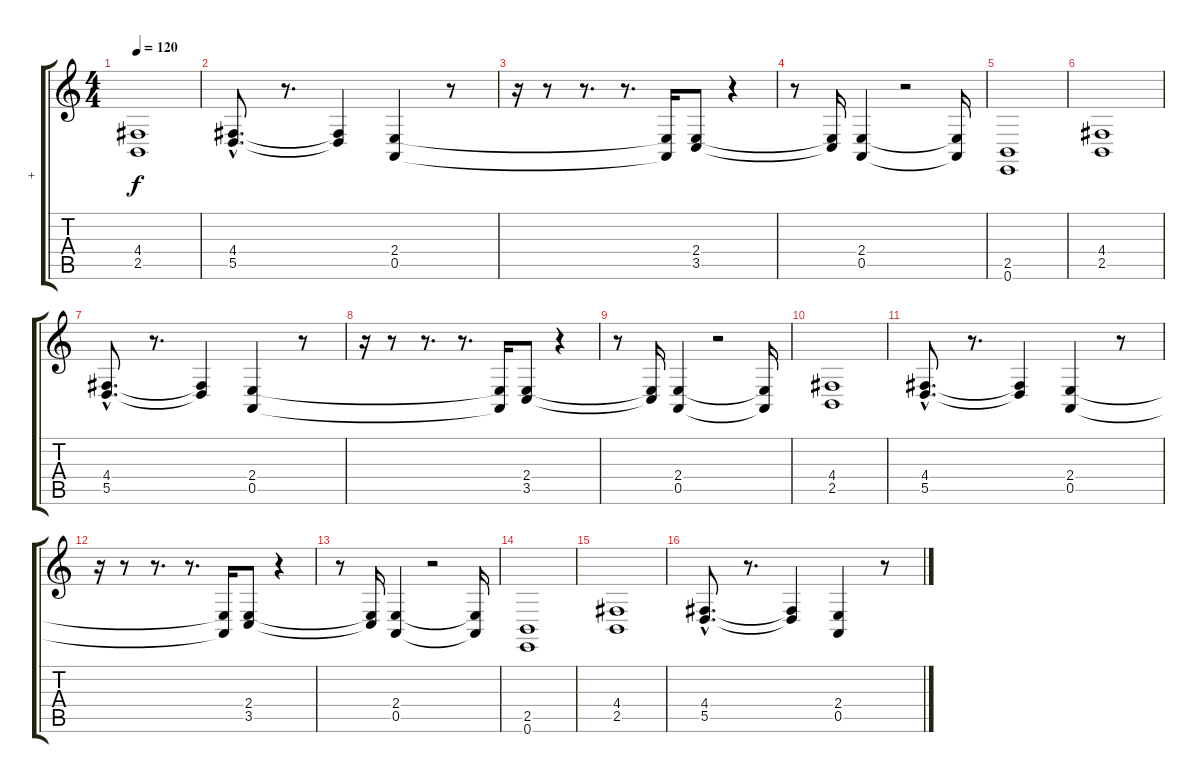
\track ("+" "+") {instrument cello}
\staff {score tabs}
\tuning (E4 B3 G3 D3 A2 E2) {hide}
\ts (4 4)
\tempo 120
\clef g2
\ks c
(4.4 2.5).1{dy f} |
(4.4{hac} 5.5{hac}).8{d} r.8{d} (4.4{t} 5.5{t}).4 (2.4 0.5).4 r.8 |
r.16 r.8 r.8{d} r.8{d} (2.4{t} 0.5{t}).16 (2.4 3.5).8 r.4 |
r.8 (2.4{t} 3.5{t}).16 (2.4 0.5).4 r.2 (2.4{t} 0.5{t}).16 |
(2.5 0.6).1 |
(4.4 2.5).1 |
(4.4{hac} 5.5{hac}).8{d} r.8{d} (4.4{t} 5.5{t}).4 (2.4 0.5).4 r.8 |
r.16 r.8 r.8{d} r.8{d} (2.4{t} 0.5{t}).16 (2.4 3.5).8 r.4 |
r.8 (2.4{t} 3.5{t}).16 (2.4 0.5).4 r.2 (2.4{t} 0.5{t}).16 |
(4.4 2.5).1 |
(4.4{hac} 5.5{hac}).8{d} r.8{d} (4.4{t} 5.5{t}).4 (2.4 0.5).4 r.8 |
r.16 r.8 r.8{d} r.8{d} (2.4{t} 0.5{t}).16 (2.4 3.5).8 r.4 |
r.8 (2.4{t} 3.5{t}).16 (2.4 0.5).4 r.2 (2.4{t} 0.5{t}).16 |
(2.5 0.6).1 |
(4.4 2.5).1 |
(4.4{hac} 5.5{hac}).8{d} r.8{d} (4.4{t} 5.5{t}).4 (2.4 0.5).4 r.8
